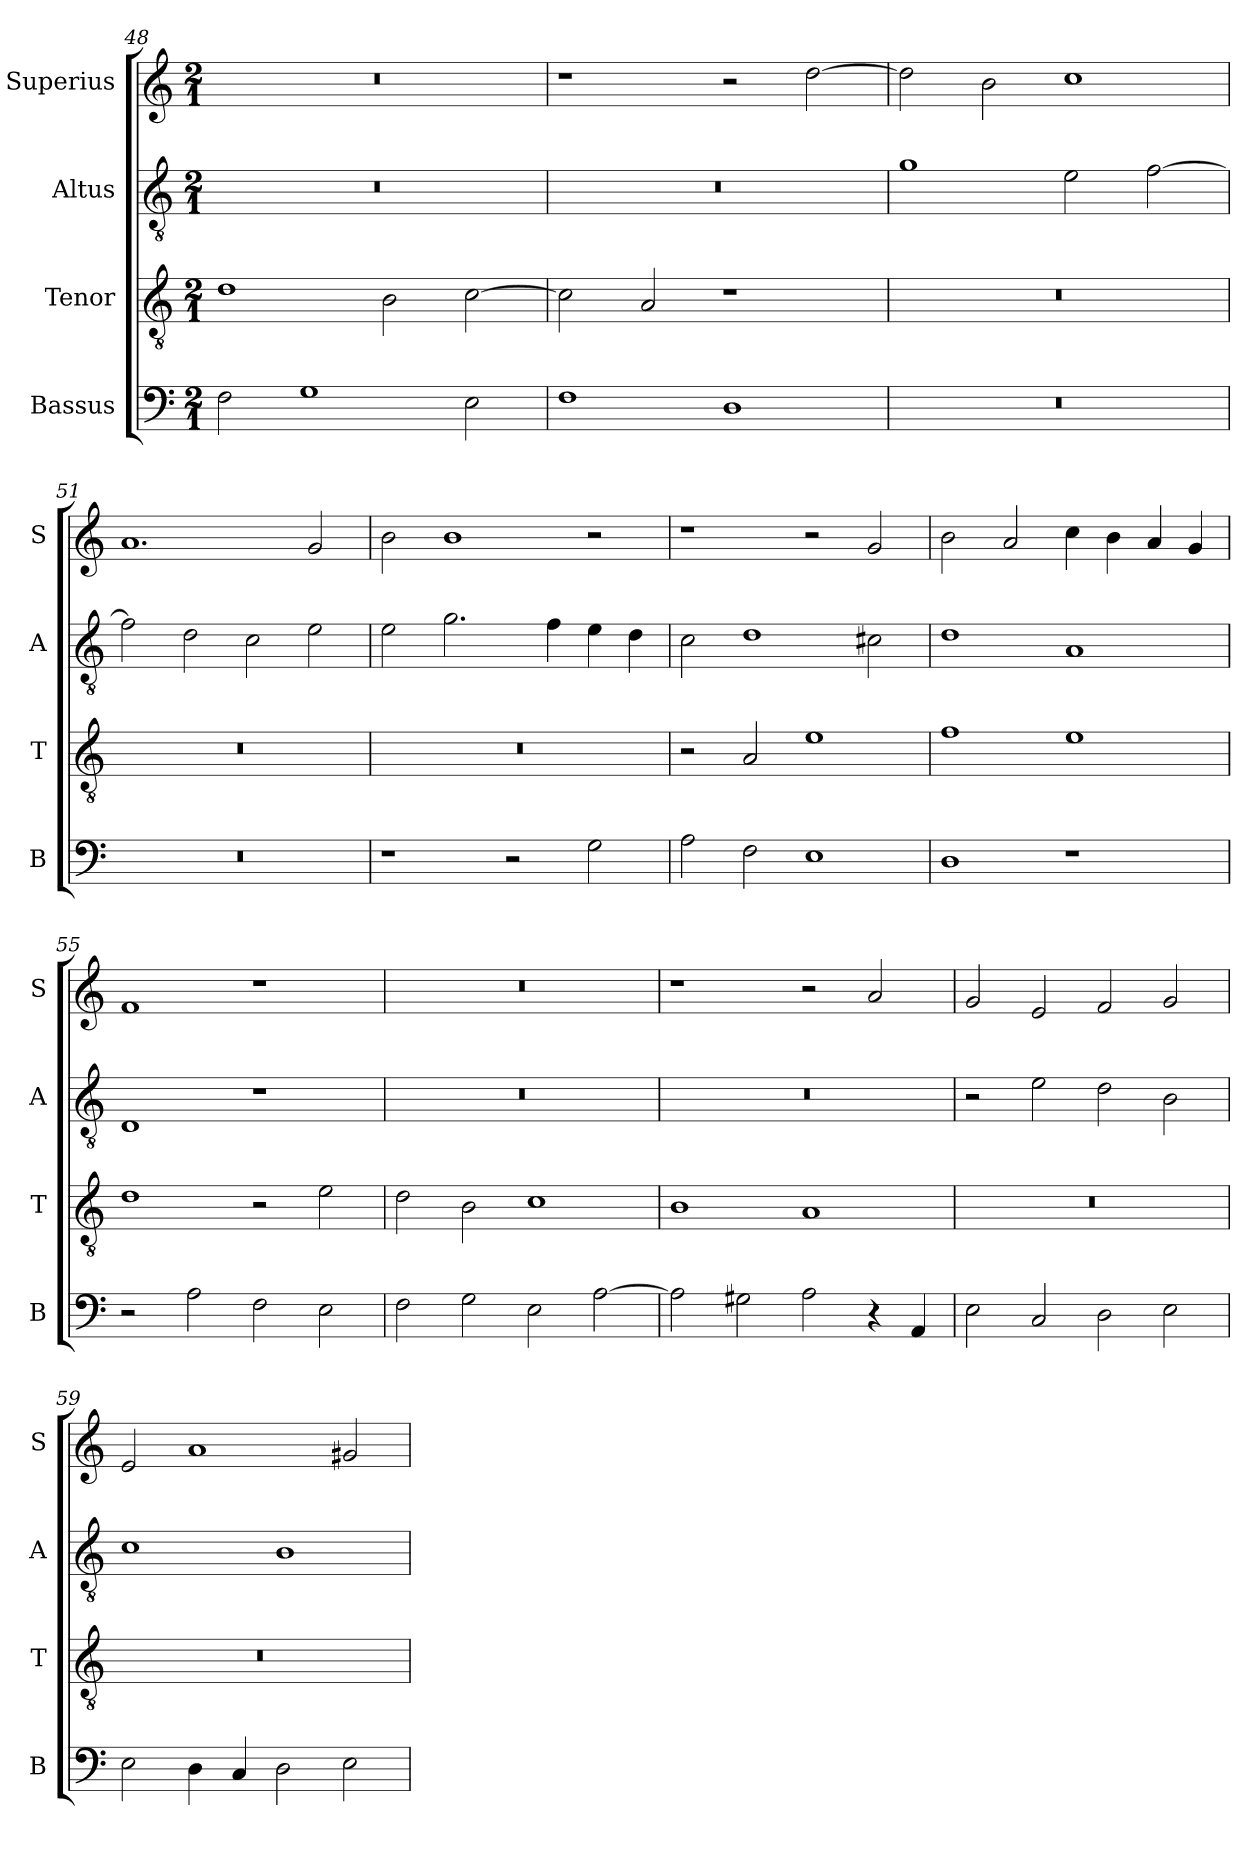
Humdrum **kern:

**kern	**kern	**kern	**kern
*part4	*part3	*part2	*part1
*staff4	*staff3	*staff2	*staff1
*I"Bassus	*I"Tenor	*I"Altus	*I"Superius
*I'B	*I'T	*I'A	*I'S
*clefF4	*clefGv2	*clefGv2	*clefG2
*k[]	*k[]	*k[]	*k[]
*C:	*C:	*C:	*C:
*M2/1	*M2/1	*M2/1	*M2/1
=48	=48	=48	=48
2F	1d	0r	0r
1G	.	.	.
.	2B	.	.
2E	[2c	.	.
=49	=49	=49	=49
1F	2c]	0r	1r
.	2A	.	.
1D	1r	.	2r
.	.	.	[2dd
=50	=50	=50	=50
0r	0r	1g	2dd]
.	.	.	2b
.	.	2e	1cc
.	.	[2f	.
=51	=51	=51	=51
0r	0r	2f]	1.a
.	.	2d	.
.	.	2c	.
.	.	2e	2g
=52	=52	=52	=52
1r	0r	2e	2b
.	.	2.g	1b
2r	.	.	.
.	.	4f	.
2G	.	4e	2r
.	.	4d	.
=53	=53	=53	=53
2A	2r	2c	1r
2F	2A	1d	.
1E	1e	.	2r
.	.	2c#X	2g
=54	=54	=54	=54
1D	1f	1d	2b
.	.	.	2a
1r	1e	1A	4cc
.	.	.	4b
.	.	.	4a
.	.	.	4g
=55	=55	=55	=55
2r	1d	1D	1f
2A	.	.	.
2F	2r	1r	1r
2E	2e	.	.
=56	=56	=56	=56
2F	2d	0r	0r
2G	2B	.	.
2E	1c	.	.
[2A	.	.	.
=57	=57	=57	=57
2A]	1B	0r	1r
2G#X	.	.	.
2A	1A	.	2r
4r	.	.	2a
4AA	.	.	.
=58	=58	=58	=58
2E	0r	2r	2g
2C	.	2e	2e
2D	.	2d	2f
2E	.	2B	2g
=59	=59	=59	=59
2E	0r	1c	2e
4D	.	.	1a
4C	.	.	.
2D	.	1B	.
2E	.	.	2g#X
=	=	=	=
*-	*-	*-	*-
